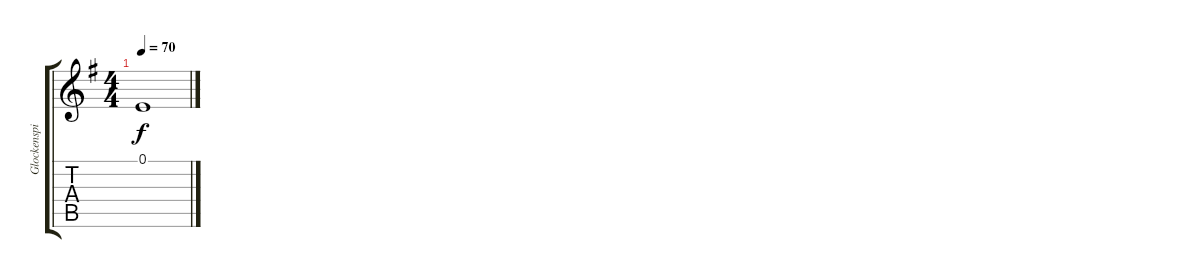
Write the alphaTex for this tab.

\track ("Glockenspiel" "Glockenspi") {instrument glockenspiel}
\staff {score tabs}
\tuning (E4 B3 G3 D3 A2 E2) {hide}
\ts (4 4)
\tempo 70
\clef g2
\ks eminor
0.1.1{dy f}
